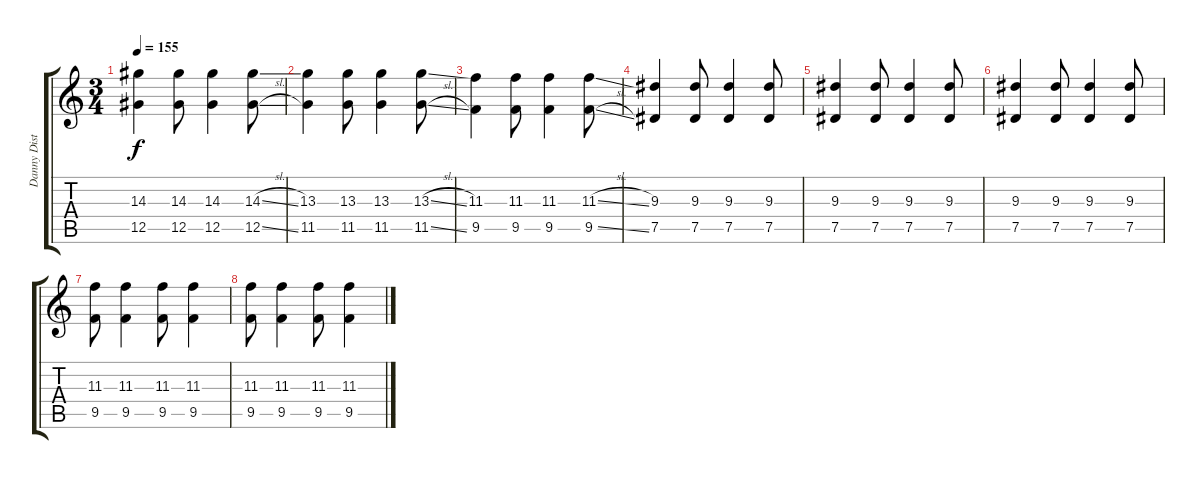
\track ("Danny Distortion" "Danny Dist") {instrument overdrivenguitar}
\staff {score tabs}
\tuning (Eb4 Bb3 Gb3 Db3 Ab2 Eb2) {hide}
\ts (3 4)
\tempo 155
\clef g2
\ks c
(14.3 12.5).4{dy f} (14.3 12.5).8 (14.3 12.5).4 (14.3{sl} 12.5{sl}).8 |
(13.3 11.5).4 (13.3 11.5).8 (13.3 11.5).4 (13.3{sl} 11.5{sl}).8 |
(11.3 9.5).4 (11.3 9.5).8 (11.3 9.5).4 (11.3{sl} 9.5{sl}).8 |
(9.3 7.5).4 (9.3 7.5).8 (9.3 7.5).4 (9.3 7.5).8 |
(9.3 7.5).4 (9.3 7.5).8 (9.3 7.5).4 (9.3 7.5).8 |
(9.3 7.5).4 (9.3 7.5).8 (9.3 7.5).4 (9.3 7.5).8 |
(11.3 9.5).8 (11.3 9.5).4 (11.3 9.5).8 (11.3 9.5).4 |
(11.3 9.5).8 (11.3 9.5).4 (11.3 9.5).8 (11.3 9.5).4
